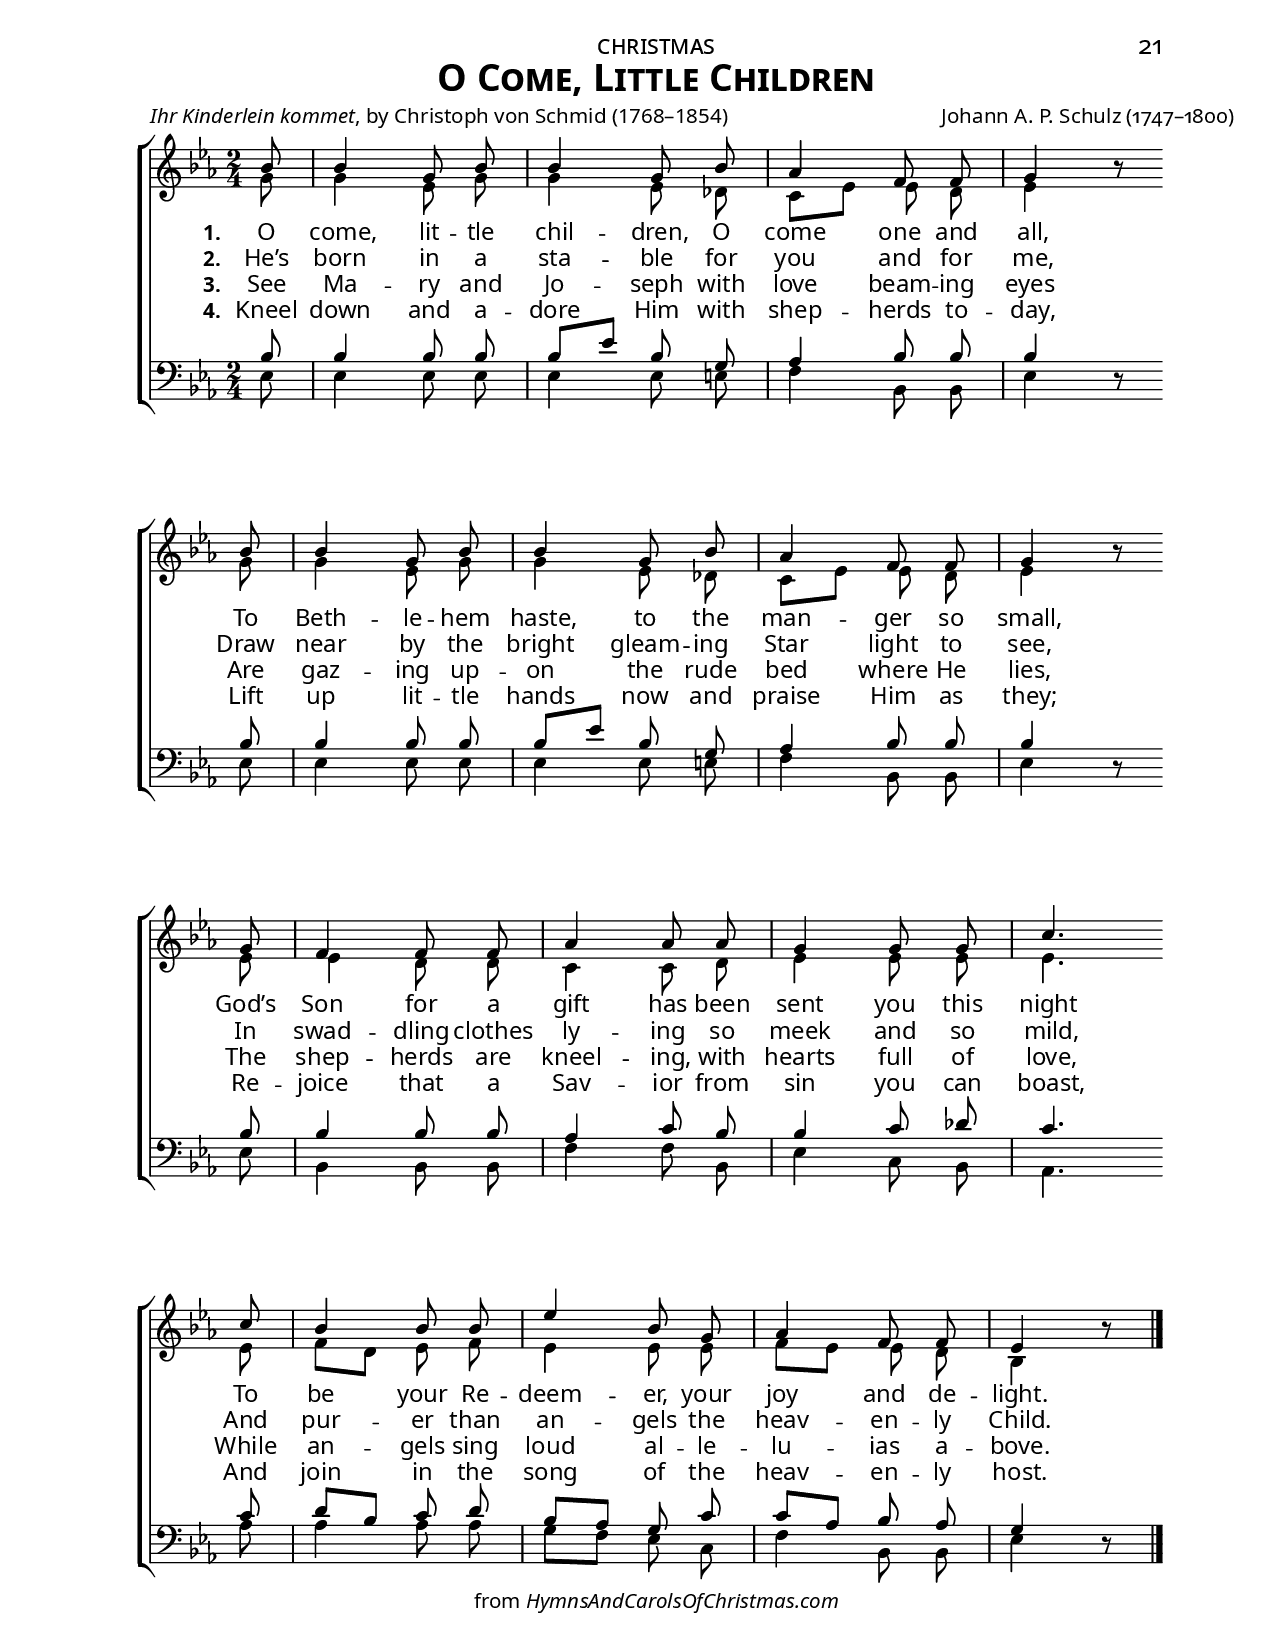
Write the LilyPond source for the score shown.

\version "2.14.2"
\include "util.ly"
\header {
  title = \markup{\override #'(font-name . "Garamond Premier Pro Semibold"){ \abs-fontsize #18 \smallCapsOldStyle"O Come, Little Children"}}
  poet = \markup\concat{\italic"Ihr Kinderlein kommet" ", by Christoph von Schmid (1768–1854)"}
  composer = \markup\oldStyleNum"Johann A. P. Schulz (1747–1800)"
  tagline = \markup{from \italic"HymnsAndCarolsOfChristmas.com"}
}
\paper {
  %print-all-headers = ##t
  paper-height = 11\in
  paper-width = 8.5\in
  indent = 0\in
  %system-system-spacing = #'((basic-distance . 10) (padding . 0))
  %system-system-spacing =
  %  #'((basic-distance . 0)
  %     (minimum-distance . 0)
  %     (padding . -0.35)
  %     (stretchability . 100))
  ragged-last-bottom = ##f
  ragged-bottom = ##f
  two-sided = ##t
  inner-margin = 1\in
  outer-margin = 0.75\in
  top-margin = 0.26\in
  bottom-margin = 0.25\in
  first-page-number = #021
  print-first-page-number = ##t
  headerLine = \markup{\override #'(font-name . "Garamond Premier Pro") \smallCapsOldStyle"christmas"}
  oddHeaderMarkup = \markup\fill-line{
     \override #'(font-name . "Garamond Premier Pro")\abs-fontsize #12.5
     \combine 
        \fill-line{"" \on-the-fly #print-page-number-check-first
        \oldStylePageNum""
        }
        \fill-line{\headerLine}
  }
  evenHeaderMarkup = \markup {
     \override #'(font-name . "Garamond Premier Pro")\abs-fontsize #12.5
     \combine
        \on-the-fly #print-page-number-check-first
        \oldStylePageNum""
        \fill-line{\headerLine}
  }
}
#(set-global-staff-size 18) \paper{ #(define fonts (make-pango-font-tree "Garamond Premier Pro" "Garamond Premier Pro" "Garamond Premier Pro" (/ 18 20))) }
global = {
  \key ees \major
  \time 2/4
  \autoBeamOff
  \override DynamicLineSpanner #'staff-padding = #0.0
  \override DynamicLineSpanner #'Y-extent = #'(-0.5 . 1)
}

sopMusic = \relative c'' {
  \partial 8 bes8 |
  bes4 g8 bes8\noBeam |
  bes4 g8 bes\noBeam |
  aes4 f8\noBeam f |
  g4 bes8\rest \bar""\break bes |
  
  bes4 g8 bes8\noBeam |
  bes4 g8 bes\noBeam |
  aes4 f8\noBeam f |
  g4 bes8\rest \bar""\break g |
  
  f4 f8\noBeam f |
  aes4 aes8\noBeam aes |
  g4 g8\noBeam g |
  c4. \bar""\break c8 |
  
  bes4 bes8\noBeam bes |
  ees4 bes8\noBeam g |
  aes4 f8\noBeam f |
  \partial 4. ees4 bes'8\rest \bar "|."
}
sopWords = \lyricmode {
  
}

altoMusic = \relative c'' {
  g8 |
  g4 ees8\noBeam g |
  g4 ees8\noBeam des |
  c[ ees] ees\noBeam d |
  ees4 s8 g8 |
  
  g4 ees8\noBeam g |
  g4 ees8\noBeam des |
  c[ ees] ees\noBeam d |
  ees4 s8 ees |
  
  ees4 d8\noBeam d |
  c4 c8\noBeam d |
  ees4 ees8\noBeam ees |
  ees4. ees8 |
  
  f[ d] ees\noBeam f |
  ees4 ees8\noBeam ees |
  f[ ees] ees\noBeam d |
  bes4 s8 \bar "|."
}
altoWords = \lyricmode {
  \dropLyricsIX
  \set stanza = #"1. "
  O come, lit -- tle chil -- dren, O come one and all,
  To Beth -- le -- hem haste, to the man -- ger so small,
  God’s Son for a gift has been sent you this night
  To be your Re -- deem -- er, your joy and de -- light.
}
altoWordsII = \lyricmode {
  \dropLyricsIX
%\markup\italic
  \set stanza = #"2. "
  He’s born in a sta -- ble for you and for me,
  Draw near by the bright gleam -- ing Star light to see,
  In swad -- dling clothes ly -- ing so meek and so mild,
  And pur -- er than an -- gels the heav -- en -- ly Child.
}
altoWordsIII = \lyricmode {
  \dropLyricsIX
  \set stanza = #"3. "
  See Ma -- ry and Jo -- seph with love beam -- ing eyes
  Are gaz -- ing up -- on the rude bed where He lies,
  The shep -- herds are kneel -- ing, with hearts full of love,
  While an -- gels sing loud al -- le -- lu -- ias a -- bove.
}
altoWordsIV = \lyricmode {
  \dropLyricsIX
  \set stanza = #"4. "
  Kneel down and a -- dore Him with shep -- herds to -- day,
  Lift up lit -- tle hands now and praise Him as they;
  Re -- joice that a Sav -- ior from sin you can boast,
  And join in the song of the heav -- en -- ly host.
}
altoWordsV = \lyricmode {
}
altoWordsVI = \lyricmode {
}
tenorMusic = \relative c' {
  bes8 |
  bes4 bes8\noBeam bes |
  bes[ ees] bes\noBeam g |
  aes4 bes8\noBeam bes |
  bes4 s8 bes8 |
  
  bes4 bes8\noBeam bes |
  bes[ ees] bes\noBeam g |
  aes4 bes8\noBeam bes |
  bes4 s8 bes8 |
  
  bes4 bes8\noBeam bes |
  aes4 c8\noBeam bes |
  bes4 c8\noBeam des |
  c4. c8 |
  
  d[ bes] c\noBeam d |
  bes[ aes] g\noBeam c |
  c[ aes] bes\noBeam aes |
  g4 s8 \bar "|."
}
tenorWords = \lyricmode {

}

bassMusic = \relative c {
  ees8 |
  ees4 ees8\noBeam ees |
  ees4 ees8\noBeam e |
  f4 bes,8\noBeam bes |
  ees4 d8\rest ees8 |
  
  ees4 ees8\noBeam ees |
  ees4 ees8\noBeam e |
  f4 bes,8\noBeam bes |
  ees4 d8\rest ees8 |
  
  bes4 bes8\noBeam bes |
  f'4 f8\noBeam bes, |
  ees4 c8\noBeam bes |
  aes4. aes'8 |
  
  aes4 aes8\noBeam aes |
  g[ f] ees\noBeam c |
  f4 bes,8 bes |
  ees4 d8\rest \bar "|."
}
bassWords = \lyricmode {

}

pianoRH = \relative c' {
  
}
pianoLH = \relative c' {
  
}

\score {
  <<
   \new ChoirStaff <<
%    \new Lyrics = sopranos \with { \override VerticalAxisGroup #'nonstaff-relatedstaff-spacing = #'((basic-distance . 1)) }
    \new Staff = women <<
      \new Voice = "sopranos" { \voiceOne << \global \sopMusic >> }
      \new Voice = "altos" { \voiceTwo << \global \altoMusic >> }
    >>
    \new Lyrics \with { alignAboveContext = #"women" \override VerticalAxisGroup #'nonstaff-relatedstaff-spacing = #'((basic-distance . 1))} \lyricsto "sopranos" \sopWords
    \new Lyrics = "altosVI"  \with { alignBelowContext = #"women" } \lyricsto "sopranos" \altoWordsVI
    \new Lyrics = "altosV"  \with { alignBelowContext = #"women" } \lyricsto "sopranos" \altoWordsV
    \new Lyrics = "altosIV"  \with { alignBelowContext = #"women" } \lyricsto "sopranos" \altoWordsIV
    \new Lyrics = "altosIII"  \with { alignBelowContext = #"women" } \lyricsto "sopranos" \altoWordsIII
    \new Lyrics = "altosII"  \with { alignBelowContext = #"women" } \lyricsto "sopranos" \altoWordsII
    \new Lyrics = "altos"  \with { alignBelowContext = #"women" \override VerticalAxisGroup #'nonstaff-relatedstaff-spacing = #'((padding . -0.5)) } \lyricsto "sopranos" \altoWords
   \new Staff = men <<
      \clef bass
      \new Voice = "tenors" { \voiceOne << \global \tenorMusic >> }
      \new Voice = "basses" { \voiceTwo << \global \bassMusic >> }
    >>
    \new Lyrics \with { alignAboveContext = #"men" \override VerticalAxisGroup #'nonstaff-relatedstaff-spacing = #'((basic-distance . 1)) } \lyricsto "tenors" \tenorWords
    \new Lyrics \with { alignBelowContext = #"men" \override VerticalAxisGroup #'nonstaff-relatedstaff-spacing = #'((basic-distance . 1)) } \lyricsto "basses" \bassWords
  >>
%    \new PianoStaff << \new Staff { \new Voice { \pianoRH } } \new Staff { \clef "bass" \pianoLH } >>
  >>
  \layout {
  \context {
    \Lyrics
    \override LyricText #'font-size = #1.3
  }
    \context {
      \Score
      %\override SpacingSpanner #'base-shortest-duration = #(ly:make-moment 1 8)
      %\override SpacingSpanner #'common-shortest-duration = #(ly:make-moment 1 4)
    }
    \context {
      % Remove all empty staves
      % \Staff \RemoveEmptyStaves \override VerticalAxisGroup #'remove-first = ##t
    }
    \context {
      \Lyrics
      \override LyricText #'X-offset = #center-on-word
    }
  }
}

